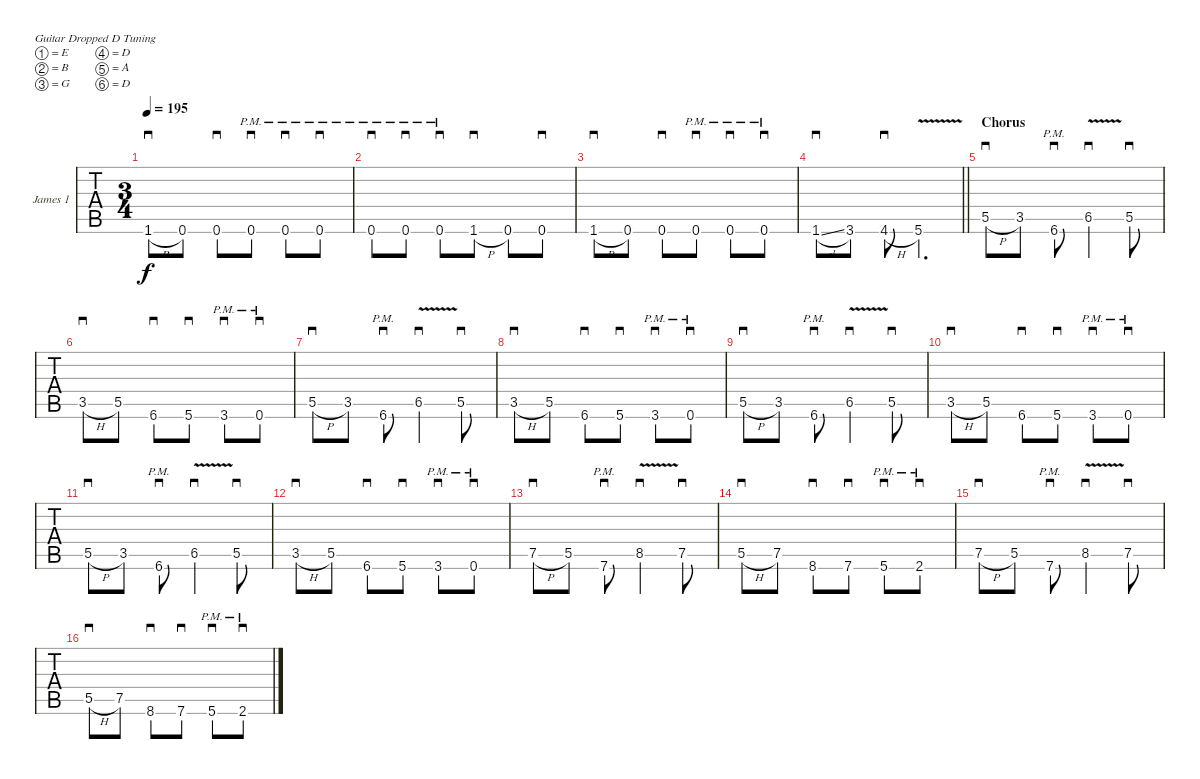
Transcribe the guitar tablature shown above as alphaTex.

\bracketExtendMode groupsimilarinstruments
\firstSystemTrackNameOrientation horizontal
\otherSystemsTrackNameOrientation horizontal
\track ("Guitar 1" "James 1") {instrument distortionguitar}
\staff {tabs}
\tuning (E4 B3 G3 D3 A2 D2)
\ts (3 4)
\tempo 195
\clef g2
\ks c
1.6{h}.8{sd dy f} 0.6.8 0.6.8{sd} 0.6{pm}.8{sd} 0.6{pm}.8{sd} 0.6{pm}.8{sd} |
0.6{pm}.8{sd} 0.6{pm}.8{sd} 0.6{pm}.8{sd} 1.6{h}.8{sd} 0.6.8 0.6.8{sd} |
1.6{h}.8{sd} 0.6.8 0.6.8{sd} 0.6{pm}.8{sd} 0.6{pm}.8{sd} 0.6{pm}.8{sd} |
\barLineRight lightlight
1.6{sl}.8{sd} 3.6.8 4.6{h}.8{sd} 5.6{v}.4{d} |
\section ("" "Chorus")
5.5{h}.8{sd} 3.5.8 6.6{pm}.8{sd} 6.5{v}.4{sd} 5.5.8{sd} |
3.5{h}.8{sd} 5.5.8 6.6.8{sd} 5.6.8{sd} 3.6{pm}.8{sd} 0.6{pm}.8{sd} |
5.5{h}.8{sd} 3.5.8 6.6{pm}.8{sd} 6.5{v}.4{sd} 5.5.8{sd} |
3.5{h}.8{sd} 5.5.8 6.6.8{sd} 5.6.8{sd} 3.6{pm}.8{sd} 0.6{pm}.8{sd} |
5.5{h}.8{sd} 3.5.8 6.6{pm}.8{sd} 6.5{v}.4{sd} 5.5.8{sd} |
3.5{h}.8{sd} 5.5.8 6.6.8{sd} 5.6.8{sd} 3.6{pm}.8{sd} 0.6{pm}.8{sd} |
5.5{h}.8{sd} 3.5.8 6.6{pm}.8{sd} 6.5{v}.4{sd} 5.5.8{sd} |
3.5{h}.8{sd} 5.5.8 6.6.8{sd} 5.6.8{sd} 3.6{pm}.8{sd} 0.6{pm}.8{sd} |
7.5{h}.8{sd} 5.5.8 7.6{pm}.8{sd} 8.5{v}.4{sd} 7.5.8{sd} |
5.5{h}.8{sd} 7.5.8 8.6.8{sd} 7.6.8{sd} 5.6{pm}.8{sd} 2.6{pm}.8{sd} |
7.5{h}.8{sd} 5.5.8 7.6{pm}.8{sd} 8.5{v}.4{sd} 7.5.8{sd} |
5.5{h}.8{sd} 7.5.8 8.6.8{sd} 7.6.8{sd} 5.6{pm}.8{sd} 2.6{pm}.8{sd}
